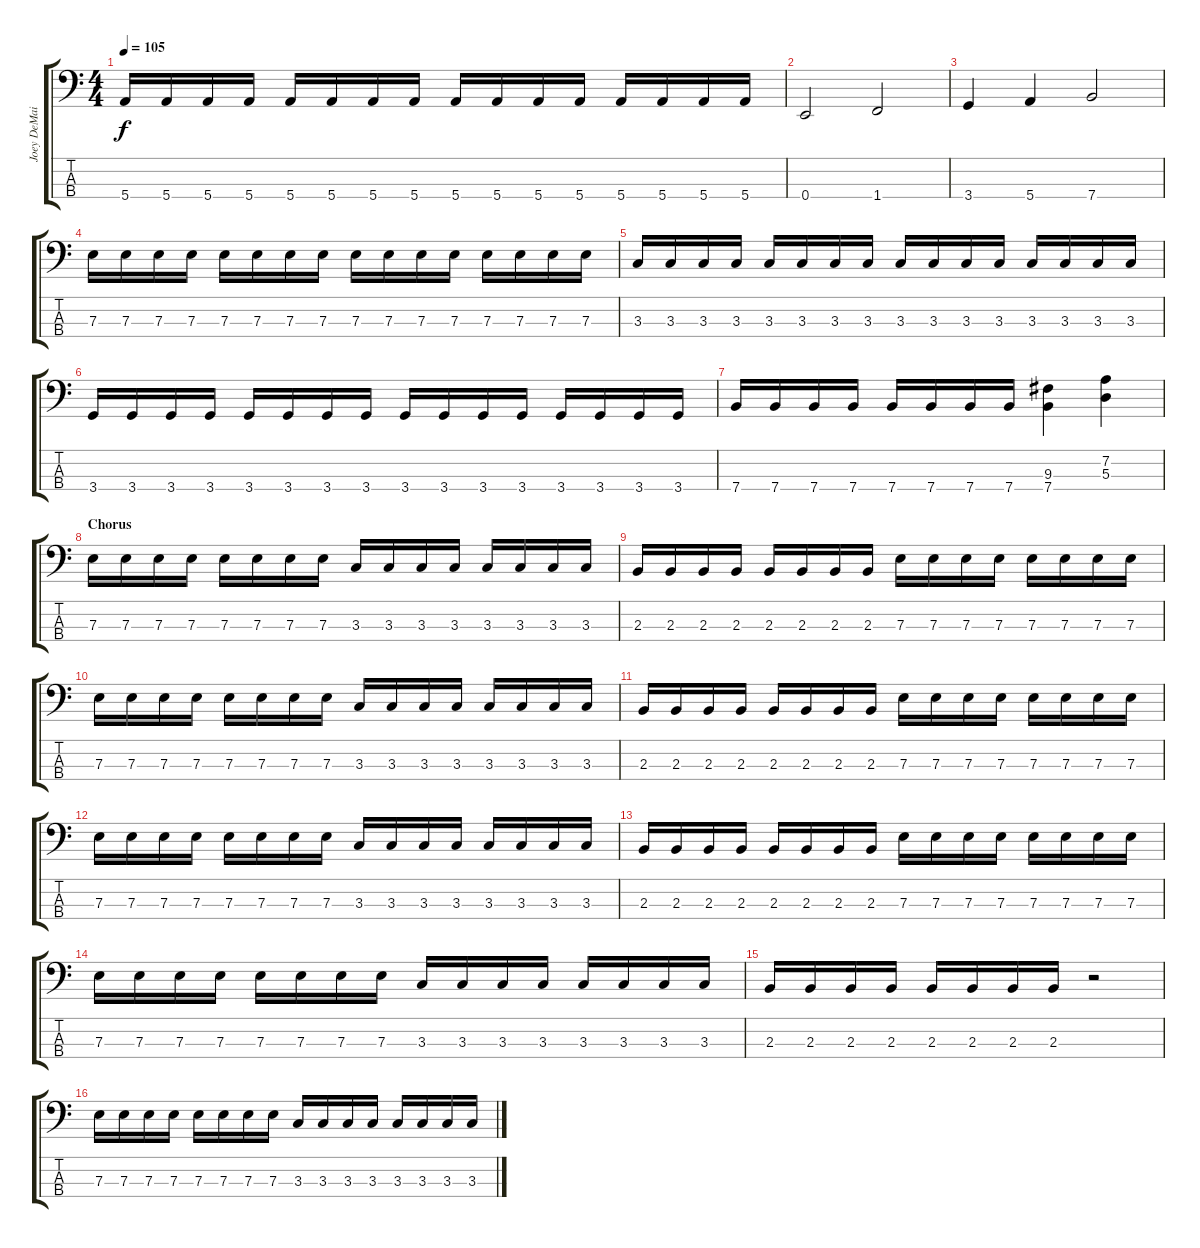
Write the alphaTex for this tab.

\track ("Joey DeMaio" "Joey DeMai") {instrument electricbasspick}
\staff {score tabs}
\tuning (G2 D2 A1 E1) {hide}
\ts (4 4)
\tempo 105
\clef f4
\ks c
5.4.16{dy f} 5.4.16 5.4.16 5.4.16 5.4.16 5.4.16 5.4.16 5.4.16 5.4.16 5.4.16 5.4.16 5.4.16 5.4.16 5.4.16 5.4.16 5.4.16 |
0.4.2 1.4.2 |
3.4.4 5.4.4 7.4.2 |
7.3.16 7.3.16 7.3.16 7.3.16 7.3.16 7.3.16 7.3.16 7.3.16 7.3.16 7.3.16 7.3.16 7.3.16 7.3.16 7.3.16 7.3.16 7.3.16 |
3.3.16 3.3.16 3.3.16 3.3.16 3.3.16 3.3.16 3.3.16 3.3.16 3.3.16 3.3.16 3.3.16 3.3.16 3.3.16 3.3.16 3.3.16 3.3.16 |
3.4.16 3.4.16 3.4.16 3.4.16 3.4.16 3.4.16 3.4.16 3.4.16 3.4.16 3.4.16 3.4.16 3.4.16 3.4.16 3.4.16 3.4.16 3.4.16 |
7.4.16 7.4.16 7.4.16 7.4.16 7.4.16 7.4.16 7.4.16 7.4.16 (9.3 7.4).4 (7.2 5.3).4 |
\section ("" "Chorus")
7.3.16 7.3.16 7.3.16 7.3.16 7.3.16 7.3.16 7.3.16 7.3.16 3.3.16 3.3.16 3.3.16 3.3.16 3.3.16 3.3.16 3.3.16 3.3.16 |
2.3.16 2.3.16 2.3.16 2.3.16 2.3.16 2.3.16 2.3.16 2.3.16 7.3.16 7.3.16 7.3.16 7.3.16 7.3.16 7.3.16 7.3.16 7.3.16 |
7.3.16 7.3.16 7.3.16 7.3.16 7.3.16 7.3.16 7.3.16 7.3.16 3.3.16 3.3.16 3.3.16 3.3.16 3.3.16 3.3.16 3.3.16 3.3.16 |
2.3.16 2.3.16 2.3.16 2.3.16 2.3.16 2.3.16 2.3.16 2.3.16 7.3.16 7.3.16 7.3.16 7.3.16 7.3.16 7.3.16 7.3.16 7.3.16 |
7.3.16 7.3.16 7.3.16 7.3.16 7.3.16 7.3.16 7.3.16 7.3.16 3.3.16 3.3.16 3.3.16 3.3.16 3.3.16 3.3.16 3.3.16 3.3.16 |
2.3.16 2.3.16 2.3.16 2.3.16 2.3.16 2.3.16 2.3.16 2.3.16 7.3.16 7.3.16 7.3.16 7.3.16 7.3.16 7.3.16 7.3.16 7.3.16 |
7.3.16 7.3.16 7.3.16 7.3.16 7.3.16 7.3.16 7.3.16 7.3.16 3.3.16 3.3.16 3.3.16 3.3.16 3.3.16 3.3.16 3.3.16 3.3.16 |
2.3.16 2.3.16 2.3.16 2.3.16 2.3.16 2.3.16 2.3.16 2.3.16 r.2 |
7.3.16 7.3.16 7.3.16 7.3.16 7.3.16 7.3.16 7.3.16 7.3.16 3.3.16 3.3.16 3.3.16 3.3.16 3.3.16 3.3.16 3.3.16 3.3.16
